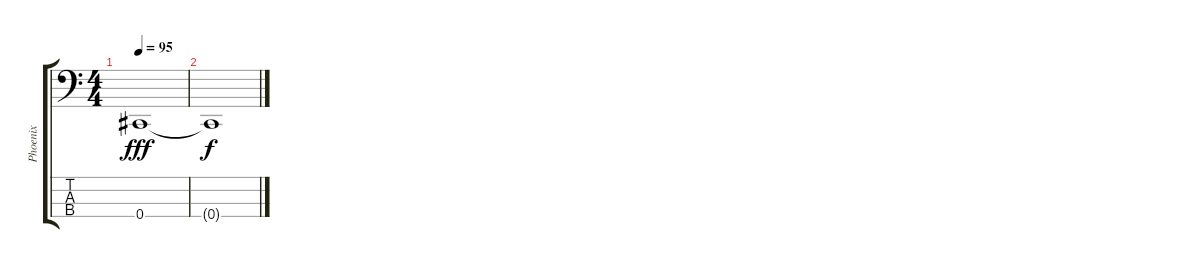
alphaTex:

\track ("Phoenix" "Phoenix") {instrument electricbasspick}
\staff {score tabs}
\tuning (Gb2 Db2 Ab1 Db1) {hide}
\ts (4 4)
\tempo 95
\clef f4
\ks c
0.4.1{dy fff} |
0.4{t}.1{dy f}
